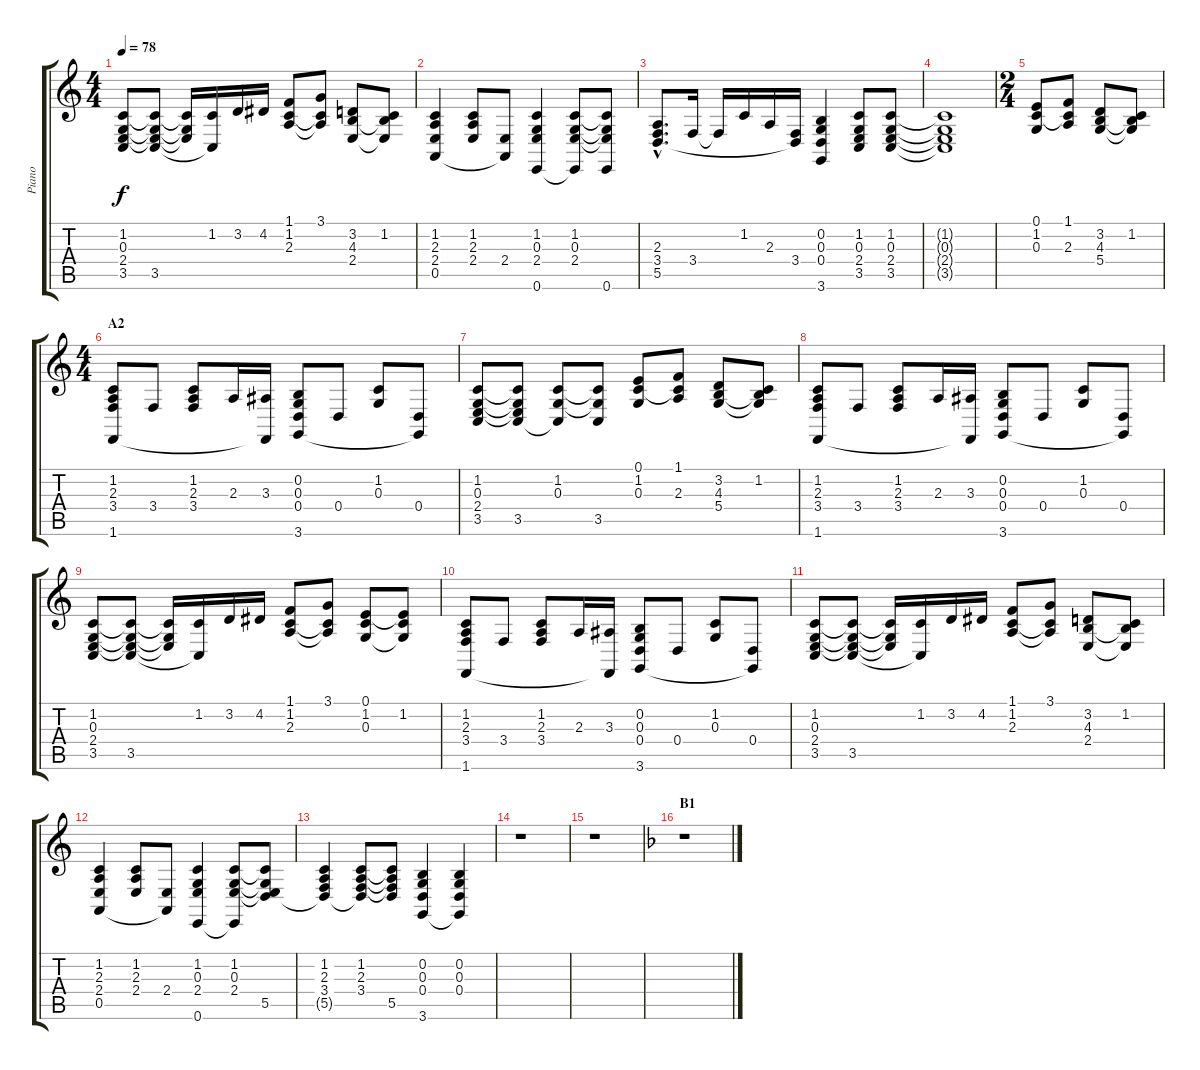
\track ("Piano" "Piano") {instrument acousticgrandpiano}
\staff {score tabs}
\tuning (E4 B3 G3 D3 A2 E2) {hide}
\ts (4 4)
\tempo 78
\clef g2
\ks c
(1.2 0.3 2.4 3.5).8{dy f} (1.2{t} 0.3{t} 2.4{t} 3.5).8 (1.2{t} 0.3{t} 2.4{t}).16 (1.2 3.5{t}).16 3.2.16 4.2.16 (1.1 1.2 2.3).8 (3.1 1.2{t} 2.3{t}).8 (3.2 4.3 2.4).8 (1.2 4.3{t} 2.4{t}).8 |
(1.2 2.3 2.4 0.5).4 (1.2 2.3 2.4).8 (2.4 0.5{t}).8 (1.2 0.3 2.4 0.6).4 (1.2 0.3 2.4 0.6{t}).8 (1.2{t} 0.3{t} 2.4{t} 0.6).8 |
(2.3{hac} 3.4{hac} 5.5{hac}).8{d} 3.4.16 3.4{t}.16 1.2.16 2.3.16 (3.4 5.5{t}).16 (0.2 0.3 0.4 3.6).4 (1.2 0.3 2.4 3.5).8 (1.2 0.3 2.4 3.5).8 |
(1.2{t} 0.3{t} 2.4{t} 3.5{t}).1 |
\ts (2 4)
(0.1 1.2 0.3).8 (1.1 1.2{t} 2.3).8 (3.2 4.3 5.4).8 (1.2 4.3{t} 5.4{t}).8 |
\ts (4 4)
\section ("" "A2")
(1.2 2.3 3.4 1.6).8 3.4.8 (1.2 2.3 3.4).8 2.3.16 (3.3 1.6{t}).16 (0.2 0.3 0.4 3.6).8 0.4.8 (1.2 0.3).8 (0.4 3.6{t}).8 |
(1.2 0.3 2.4 3.5).8 (1.2{t} 0.3{t} 2.4{t} 3.5).8 (1.2 0.3 3.5{t}).8 (1.2{t} 0.3{t} 3.5).8 (0.1 1.2 0.3).8 (1.1 1.2{t} 2.3).8 (3.2 4.3 5.4).8 (1.2 4.3{t} 5.4{t}).8 |
(1.2 2.3 3.4 1.6).8 3.4.8 (1.2 2.3 3.4).8 2.3.16 (3.3 1.6{t}).16 (0.2 0.3 0.4 3.6).8 0.4.8 (1.2 0.3).8 (0.4 3.6{t}).8 |
(1.2 0.3 2.4 3.5).8 (1.2{t} 0.3{t} 2.4{t} 3.5).8 (1.2{t} 0.3{t} 2.4{t}).16 (1.2 3.5{t}).16 3.2.16 4.2.16 (1.1 1.2 2.3).8 (3.1 1.2{t} 2.3{t}).8 (0.1 1.2 0.3).8 (0.1{t} 1.2 0.3{t}).8 |
(1.2 2.3 3.4 1.6).8 3.4.8 (1.2 2.3 3.4).8 2.3.16 (3.3 1.6{t}).16 (0.2 0.3 0.4 3.6).8 0.4.8 (1.2 0.3).8 (0.4 3.6{t}).8 |
(1.2 0.3 2.4 3.5).8 (1.2{t} 0.3{t} 2.4{t} 3.5).8 (1.2{t} 0.3{t} 2.4{t}).16 (1.2 3.5{t}).16 3.2.16 4.2.16 (1.1 1.2 2.3).8 (3.1 1.2{t} 2.3{t}).8 (3.2 4.3 2.4).8 (1.2 4.3{t} 2.4{t}).8 |
(1.2 2.3 2.4 0.5).4 (1.2 2.3 2.4).8 (2.4 0.5{t}).8 (1.2 0.3 2.4 0.6).4 (1.2 0.3 2.4 0.6{t}).8 (1.2{t} 0.3{t} 2.4{t} 5.5).8 |
(1.2 2.3 3.4 5.5{t}).4 (1.2 2.3 3.4 5.5{t}).8 (1.2{t} 2.3{t} 3.4{t} 5.5).8 (0.2 0.3 0.4 3.6).4 (0.2 0.3 0.4 3.6{t}).4 |
r.1 |
r.1 |
\section ("" "B1")
\ks f
r.1
